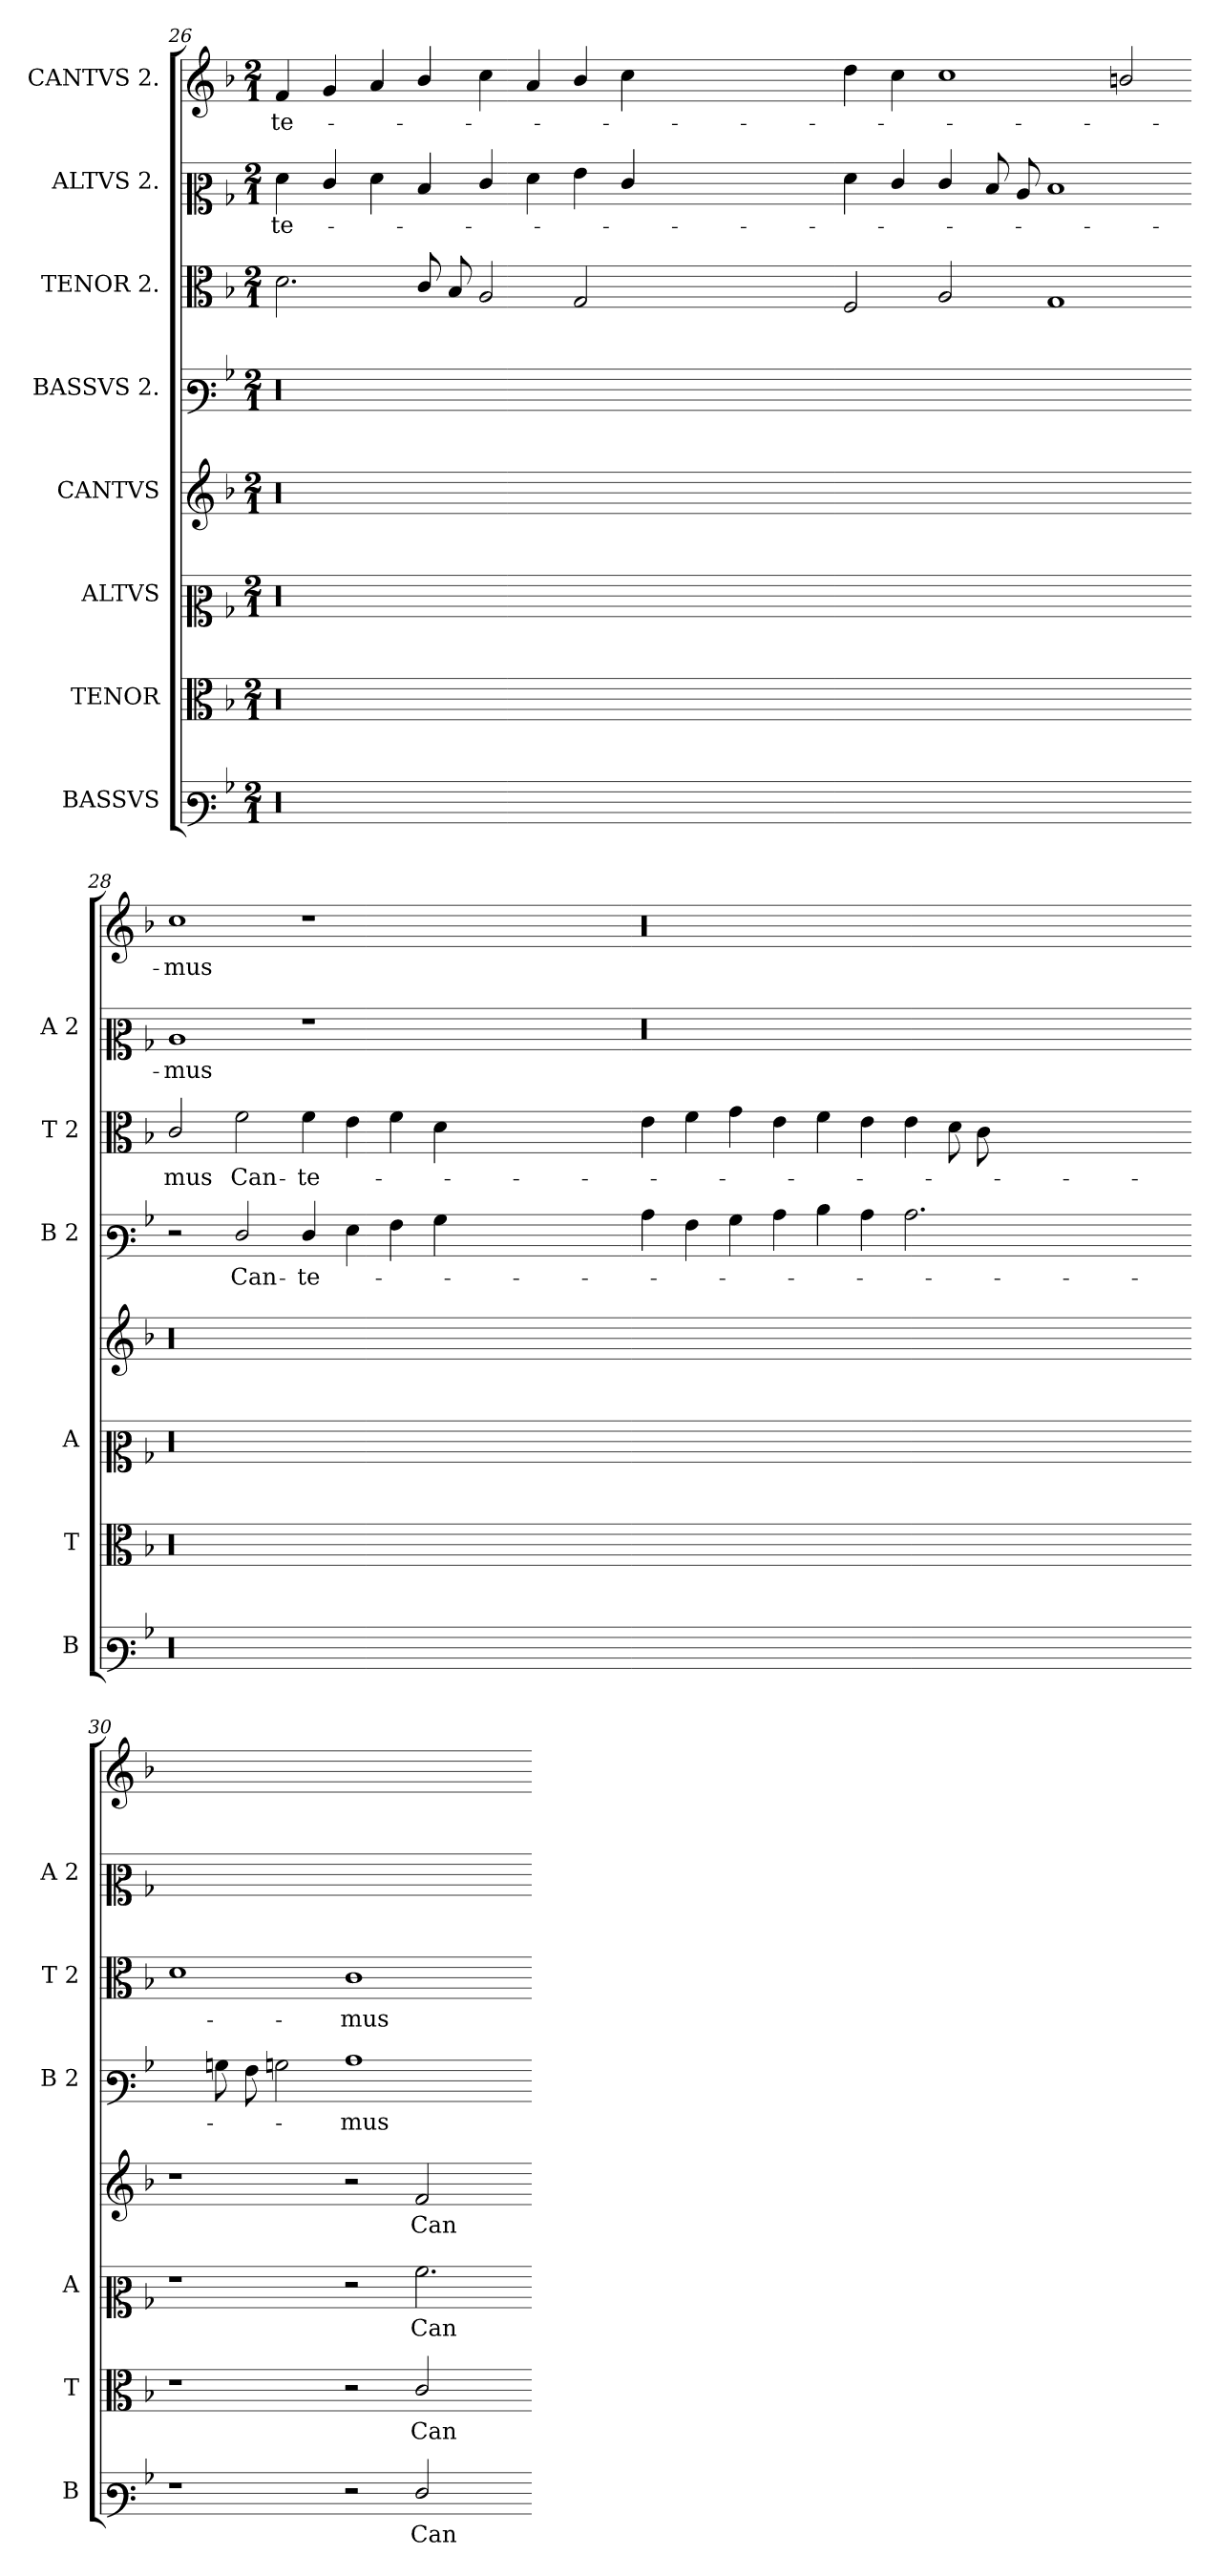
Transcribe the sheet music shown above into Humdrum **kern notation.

**kern	**text	**kern	**text	**kern	**text	**kern	**text	**kern	**text	**kern	**text	**kern	**text	**kern	**text
*part8	*part8	*part7	*part7	*part6	*part6	*part5	*part5	*part4	*part4	*part3	*part3	*part2	*part2	*part1	*part1
*staff8	*staff8	*staff7	*staff7	*staff6	*staff6	*staff5	*staff5	*staff4	*staff4	*staff3	*staff3	*staff2	*staff2	*staff1	*staff1
*I"BASSVS	*	*I"TENOR	*	*I"ALTVS	*	*I"CANTVS	*	*I"BASSVS 2.	*	*I"TENOR 2.	*	*I"ALTVS 2.	*	*I"CANTVS 2.	*
*I'B	*	*I'T	*	*I'A	*	*	*	*I'B 2	*	*I'T 2	*	*I'A 2	*	*	*
*clefF3	*	*clefC3	*	*clefC2	*	*clefG2	*	*clefF3	*	*clefC3	*	*clefC2	*	*clefG2	*
*k[b-]	*	*k[b-]	*	*k[b-]	*	*k[b-]	*	*k[b-]	*	*k[b-]	*	*k[b-]	*	*k[b-]	*
*F:ion	*	*F:ion	*	*F:ion	*	*F:ion	*	*F:ion	*	*F:ion	*	*F:ion	*	*F:ion	*
*M2/1	*	*M2/1	*	*M2/1	*	*M2/1	*	*M2/1	*	*M2/1	*	*M2/1	*	*M2/1	*
=26	=26	=26	=26	=26	=26	=26	=26	=26	=26	=26	=26	=26	=26	=26	=26
00r	.	00r	.	00r	.	00r	.	00r	.	2.d\	.	4f\	-te-	4f/	-te-
.	.	.	.	.	.	.	.	.	.	.	.	4e/	.	4g/	.
.	.	.	.	.	.	.	.	.	.	.	.	4f\	.	4a/	.
.	.	.	.	.	.	.	.	.	.	8c/	.	4d/	.	4b-/	.
.	.	.	.	.	.	.	.	.	.	8B-/	.	.	.	.	.
.	.	.	.	.	.	.	.	.	.	2A/	.	4e/	.	4cc\	.
.	.	.	.	.	.	.	.	.	.	.	.	4f\	.	4a/	.
.	.	.	.	.	.	.	.	.	.	2G/	.	4g\	.	4b-/	.
.	.	.	.	.	.	.	.	.	.	.	.	4e/	.	4cc\	.
.	.	.	.	.	.	.	.	.	.	0ryy	.	0ryy	.	0ryy	.
=27-	=27-	=27-	=27-	=27-	=27-	=27-	=27-	=27-	=27-	=27-	=27-	=27-	=27-	=27-	=27-
0ryy	.	0ryy	.	0ryy	.	0ryy	.	0ryy	.	2F/	.	4f\	.	4dd\	.
.	.	.	.	.	.	.	.	.	.	.	.	4e/	.	4cc\	.
.	.	.	.	.	.	.	.	.	.	2A/	.	4e/	.	1cc	.
.	.	.	.	.	.	.	.	.	.	.	.	8d/	.	.	.
.	.	.	.	.	.	.	.	.	.	.	.	8c/	.	.	.
.	.	.	.	.	.	.	.	.	.	1G	.	1d	.	.	.
.	.	.	.	.	.	.	.	.	.	.	.	.	.	2bn/	.
=28-	=28-	=28-	=28-	=28-	=28-	=28-	=28-	=28-	=28-	=28-	=28-	=28-	=28-	=28-	=28-
00r	.	00r	.	00r	.	00r	.	2r	.	2c/	-mus	1c	-mus	1cc	-mus
.	.	.	.	.	.	.	.	2F/	Can-	2f\	Can-	.	.	.	.
.	.	.	.	.	.	.	.	4F/	-te-	4f\	-te-	1r	.	1r	.
.	.	.	.	.	.	.	.	4G\	.	4e\	.	.	.	.	.
.	.	.	.	.	.	.	.	4A\	.	4f\	.	.	.	.	.
.	.	.	.	.	.	.	.	4B-\	.	4d\	.	.	.	.	.
.	.	.	.	.	.	.	.	0ryy	.	0ryy	.	0ryy	.	0ryy	.
=29-	=29-	=29-	=29-	=29-	=29-	=29-	=29-	=29-	=29-	=29-	=29-	=29-	=29-	=29-	=29-
00ryy	.	00ryy	.	00ryy	.	00ryy	.	4c\	.	4e\	.	00r	.	00r	.
.	.	.	.	.	.	.	.	4A\	.	4f\	.	.	.	.	.
.	.	.	.	.	.	.	.	4B-\	.	4g\	.	.	.	.	.
.	.	.	.	.	.	.	.	4c\	.	4e\	.	.	.	.	.
.	.	.	.	.	.	.	.	4d\	.	4f\	.	.	.	.	.
.	.	.	.	.	.	.	.	4c\	.	4e\	.	.	.	.	.
.	.	.	.	.	.	.	.	2.c\	.	4e\	.	.	.	.	.
.	.	.	.	.	.	.	.	.	.	8d\	.	.	.	.	.
.	.	.	.	.	.	.	.	.	.	8c\	.	.	.	.	.
.	.	.	.	.	.	.	.	.	.	0ryy	.	.	.	.	.
.	.	.	.	.	.	.	.	1..ryy	.	.	.	.	.	.	.
=30-	=30-	=30-	=30-	=30-	=30-	=30-	=30-	=30-	=30-	=30-	=30-	=30-	=30-	=30-	=30-
1r	.	1r	.	1r	.	1r	.	4ryy	.	1d	.	0ryy	.	0ryy	.
.	.	.	.	.	.	.	.	8Bn\	.	.	.	.	.	.	.
.	.	.	.	.	.	.	.	8A\	.	.	.	.	.	.	.
.	.	.	.	.	.	.	.	2Bn\	.	.	.	.	.	.	.
2r	.	2r	.	2r	.	2r	.	1c	-mus	1c	-mus	.	.	.	.
2F/	Can-	2c/	Can-	2.a\	Can-	2f/	Can-	.	.	.	.	.	.	.	.
4ryy	.	4ryy	.	.	.	4ryy	.	4ryy	.	4ryy	.	4ryy	.	4ryy	.
=-	=-	=-	=-	=-	=-	=-	=-	=-	=-	=-	=-	=-	=-	=-	=-
*-	*-	*-	*-	*-	*-	*-	*-	*-	*-	*-	*-	*-	*-	*-	*-
